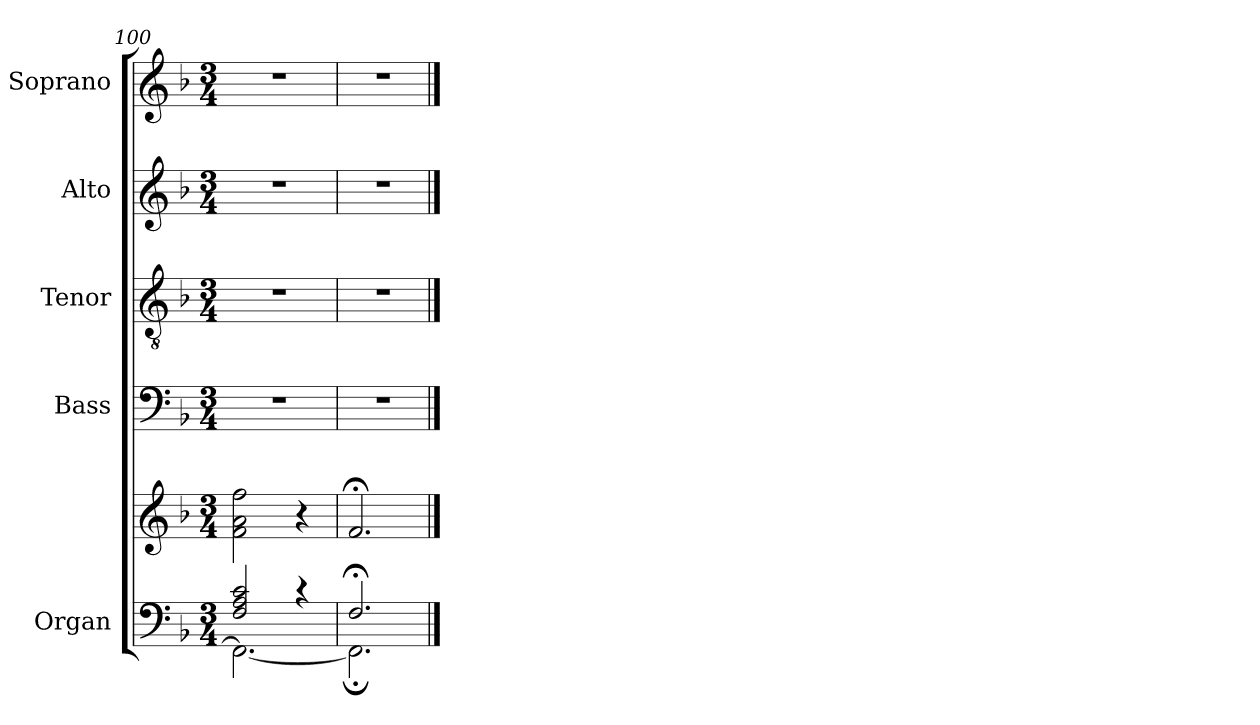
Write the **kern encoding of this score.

**kern	**kern	**kern	**kern	**kern	**kern
*part5	*part5	*part4	*part3	*part2	*part1
*staff6	*staff5	*staff4	*staff3	*staff2	*staff1
*I"Organ	*	*I"Bass	*I"Tenor	*I"Alto	*I"Soprano
*I'Org.	*	*I'B.	*I'T.	*I'A.	*I'S.
*clefF4	*clefG2	*clefF4	*clefGv2	*clefG2	*clefG2
*	*	*	*ITrd7c12	*	*
*k[b-]	*k[b-]	*k[b-]	*k[b-]	*k[b-]	*k[b-]
*F:	*F:	*F:	*F:	*F:	*F:
*M3/4	*M3/4	*M3/4	*M3/4	*M3/4	*M3/4
=100	=100	=100	=100	=100	=100
*^	*	*	*	*	*
!	!	!	!LO:N:vis=1	!LO:N:vis=1	!LO:N:vis=1	!LO:N:vis=1
2F/ 2A/ 2c/	2.FF\_	2f\ 2a\ 2ff\	2.r	2.r	2.r	2.r
4rc	.	4r	.	.	.	.
=101	=101	=101	=101	=101	=101	=101
!	!	!	!LO:N:vis=1	!LO:N:vis=1	!LO:N:vis=1	!LO:N:vis=1
2.F;</	2.FF;\]	2.f;/	2.r	2.r	2.r	2.r
*v	*v	*	*	*	*	*
==	==	==	==	==	==
*-	*-	*-	*-	*-	*-
